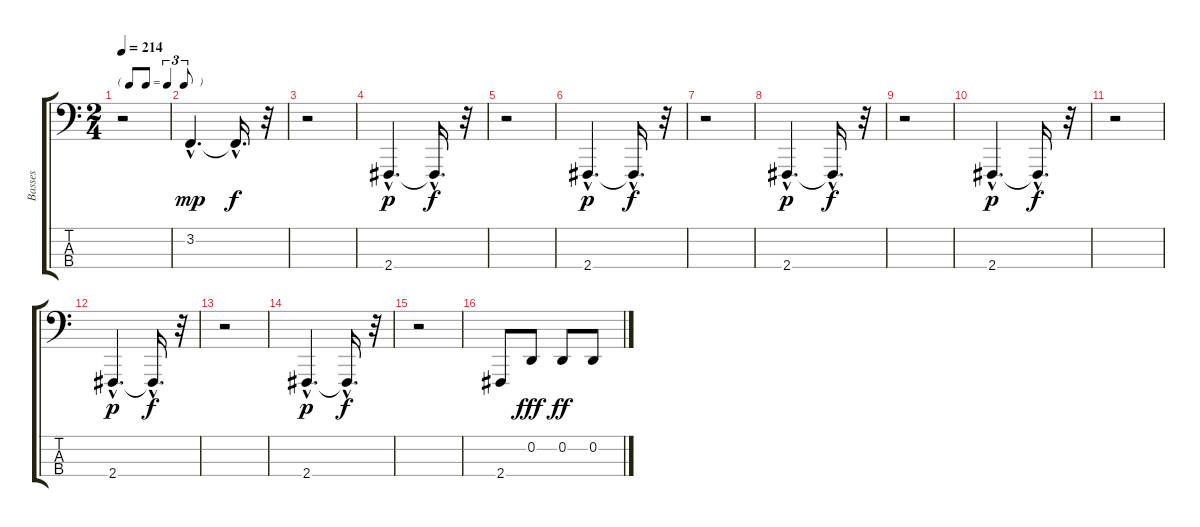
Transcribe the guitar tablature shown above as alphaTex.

\track ("Basses" "Basses") {instrument stringensemble1}
\staff {score tabs}
\tuning (G2 D2 A1 E1) {hide}
\ts (2 4)
\tf triplet8th
\tempo 214
\clef f4
\ks c
r.2{dy f} |
3.2{hac}.4{d dy mp} 3.2{hac t}.16{d dy f} r.32 |
r.2 |
2.4{hac}.4{d dy p} 2.4{hac t}.16{d dy f} r.32 |
r.2 |
2.4{hac}.4{d dy p} 2.4{hac t}.16{d dy f} r.32 |
r.2 |
2.4{hac}.4{d dy p} 2.4{hac t}.16{d dy f} r.32 |
r.2 |
2.4{hac}.4{d dy p} 2.4{hac t}.16{d dy f} r.32 |
r.2 |
2.4{hac}.4{d dy p} 2.4{hac t}.16{d dy f} r.32 |
r.2 |
2.4{hac}.4{d dy p} 2.4{hac t}.16{d dy f} r.32 |
r.2 |
2.4.8 0.2.8{dy fff} 0.2.8{dy ff} 0.2.8
